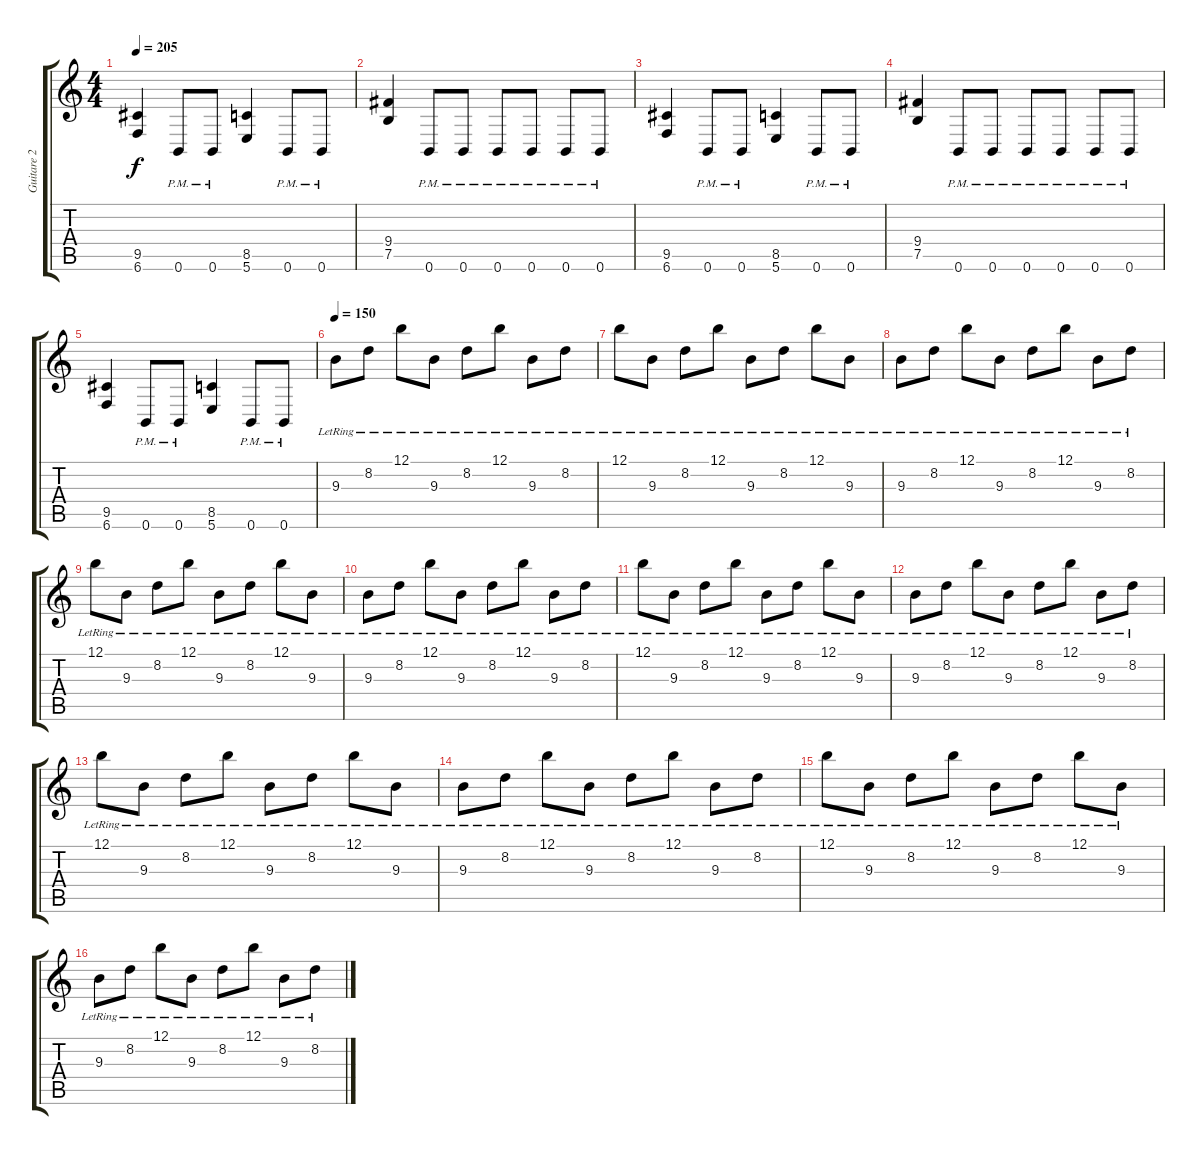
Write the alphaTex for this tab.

\track ("Guitare 2" "Guitare 2") {instrument distortionguitar}
\staff {score tabs}
\tuning (B3 Gb3 D3 A2 E2 B1) {hide}
\ts (4 4)
\tempo 205
\clef g2
\ks c
(9.5 6.6).4{dy f} 0.6{pm}.8 0.6{pm}.8 (8.5 5.6).4 0.6{pm}.8 0.6{pm}.8 |
(9.4 7.5).4 0.6{pm}.8 0.6{pm}.8 0.6{pm}.8 0.6{pm}.8 0.6{pm}.8 0.6{pm}.8 |
(9.5 6.6).4 0.6{pm}.8 0.6{pm}.8 (8.5 5.6).4 0.6{pm}.8 0.6{pm}.8 |
(9.4 7.5).4 0.6{pm}.8 0.6{pm}.8 0.6{pm}.8 0.6{pm}.8 0.6{pm}.8 0.6{pm}.8 |
(9.5 6.6).4 0.6{pm}.8 0.6{pm}.8 (8.5 5.6).4 0.6{pm}.8 0.6{pm}.8 |
\tempo 150
9.3{lr}.8 8.2{lr}.8 12.1{lr}.8 9.3{lr}.8 8.2{lr}.8 12.1{lr}.8 9.3{lr}.8 8.2{lr}.8 |
12.1{lr}.8 9.3{lr}.8 8.2{lr}.8 12.1{lr}.8 9.3{lr}.8 8.2{lr}.8 12.1{lr}.8 9.3{lr}.8 |
9.3{lr}.8 8.2{lr}.8 12.1{lr}.8 9.3{lr}.8 8.2{lr}.8 12.1{lr}.8 9.3{lr}.8 8.2{lr}.8 |
12.1{lr}.8 9.3{lr}.8 8.2{lr}.8 12.1{lr}.8 9.3{lr}.8 8.2{lr}.8 12.1{lr}.8 9.3{lr}.8 |
9.3{lr}.8 8.2{lr}.8 12.1{lr}.8 9.3{lr}.8 8.2{lr}.8 12.1{lr}.8 9.3{lr}.8 8.2{lr}.8 |
12.1{lr}.8 9.3{lr}.8 8.2{lr}.8 12.1{lr}.8 9.3{lr}.8 8.2{lr}.8 12.1{lr}.8 9.3{lr}.8 |
9.3{lr}.8 8.2{lr}.8 12.1{lr}.8 9.3{lr}.8 8.2{lr}.8 12.1{lr}.8 9.3{lr}.8 8.2{lr}.8 |
12.1{lr}.8 9.3{lr}.8 8.2{lr}.8 12.1{lr}.8 9.3{lr}.8 8.2{lr}.8 12.1{lr}.8 9.3{lr}.8 |
9.3{lr}.8 8.2{lr}.8 12.1{lr}.8 9.3{lr}.8 8.2{lr}.8 12.1{lr}.8 9.3{lr}.8 8.2{lr}.8 |
12.1{lr}.8 9.3{lr}.8 8.2{lr}.8 12.1{lr}.8 9.3{lr}.8 8.2{lr}.8 12.1{lr}.8 9.3{lr}.8 |
9.3{lr}.8 8.2{lr}.8 12.1{lr}.8 9.3{lr}.8 8.2{lr}.8 12.1{lr}.8 9.3{lr}.8 8.2{lr}.8
